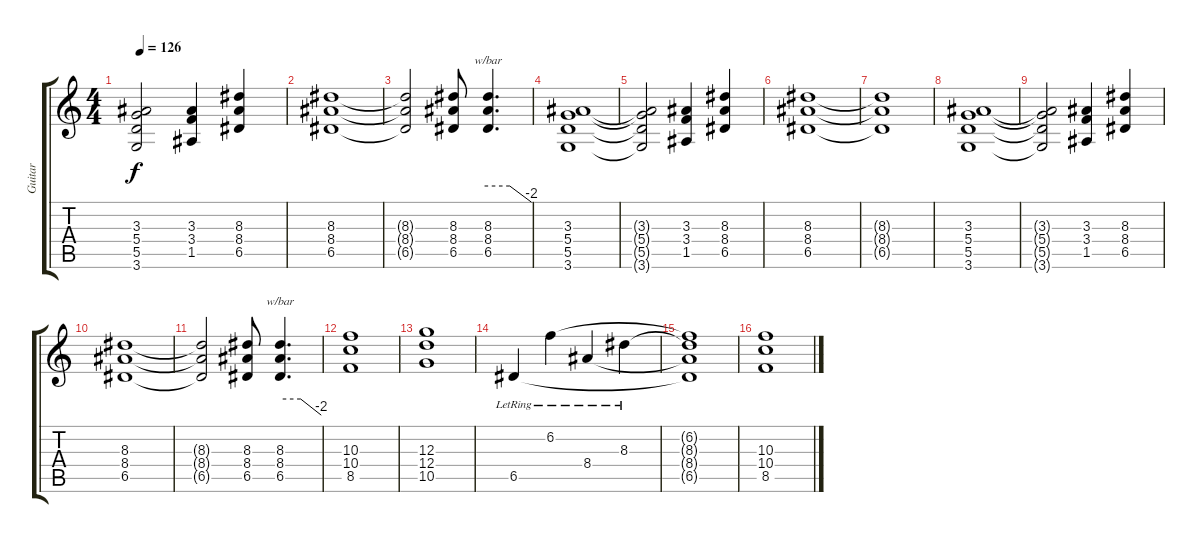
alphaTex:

\track ("Guitar" "Guitar") {instrument overdrivenguitar}
\staff {score tabs}
\tuning (E4 B3 G3 D3 A2 E2) {hide}
\ts (4 4)
\tempo 126
\clef g2
\ks c
(3.3{t} 5.4{t} 5.5{t} 3.6{t}).2{dy f} (3.3 3.4 1.5).4 (8.3 8.4 6.5).4 |
(8.3 8.4 6.5).1 |
(8.3{t} 8.4{t} 6.5{t}).2 (8.3 8.4 6.5).8 (8.3 8.4 6.5).4{d tbe (custom default 0 0 30 0 60 -8)} |
(3.3 5.4 5.5 3.6).1 |
(3.3{t} 5.4{t} 5.5{t} 3.6{t}).2 (3.3 3.4 1.5).4 (8.3 8.4 6.5).4 |
(8.3 8.4 6.5).1 |
(8.3{t} 8.4{t} 6.5{t}).1 |
(3.3 5.4 5.5 3.6).1 |
(3.3{t} 5.4{t} 5.5{t} 3.6{t}).2 (3.3 3.4 1.5).4 (8.3 8.4 6.5).4 |
(8.3 8.4 6.5).1 |
(8.3{t} 8.4{t} 6.5{t}).2 (8.3 8.4 6.5).8 (8.3 8.4 6.5).4{d tbe (custom default 0 0 30 0 60 -8)} |
(10.3 10.4 8.5).1 |
(12.3 12.4 10.5).1 |
6.5{lr}.4 6.2{lr}.4 8.4{lr}.4 8.3{lr}.4 |
(6.2{t} 8.3{t} 8.4{t} 6.5{t}).1 |
(10.3 10.4 8.5).1
